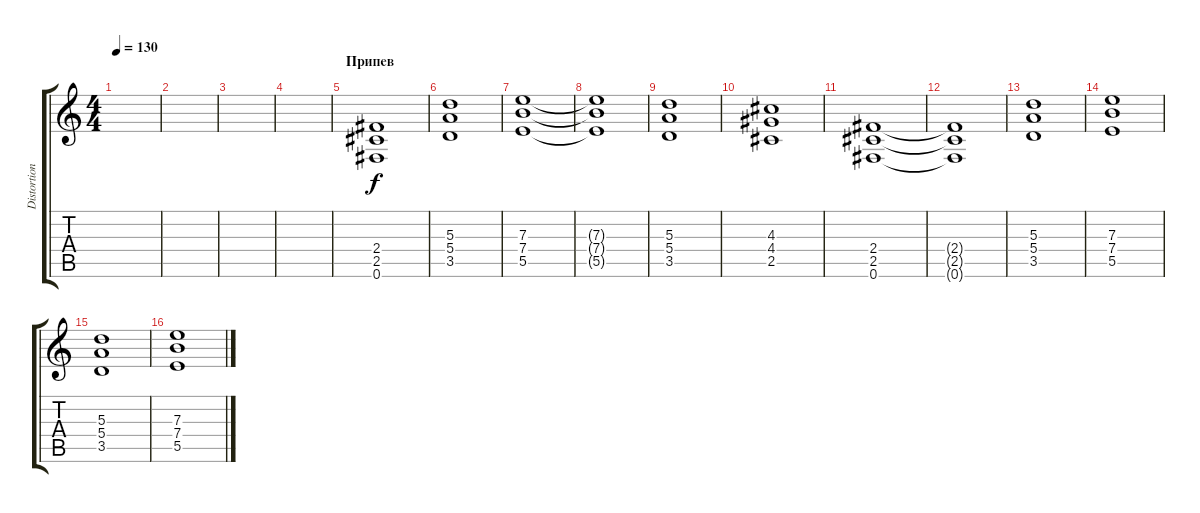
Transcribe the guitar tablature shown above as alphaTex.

\track ("Distortion Guitar" "Distortion") {instrument distortionguitar}
\staff {score tabs}
\tuning (Gb4 Db4 A3 E3 B2 Gb2) {hide}
\ts (4 4)
\tempo 130
\clef g2
\ks c
|
|
|
|
\section ("" "Припев")
(2.4 2.5 0.6).1 |
(5.3 5.4 3.5).1 |
(7.3 7.4 5.5).1 |
(7.3{t} 7.4{t} 5.5{t}).1 |
(5.3 5.4 3.5).1 |
(4.3 4.4 2.5).1 |
(2.4 2.5 0.6).1 |
(2.4{t} 2.5{t} 0.6{t}).1 |
(5.3 5.4 3.5).1 |
(7.3 7.4 5.5).1 |
(5.3 5.4 3.5).1 |
(7.3 7.4 5.5).1
